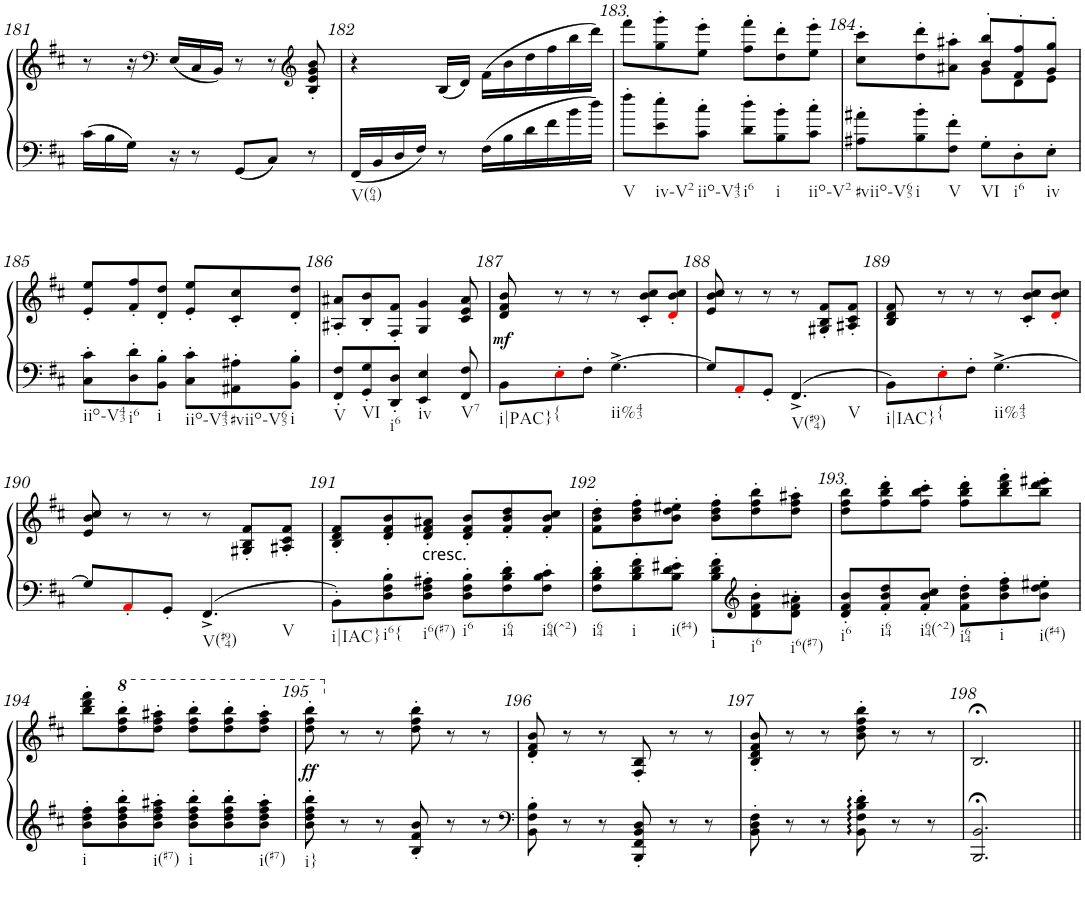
**kern	**kern	**dynam
*part1	*part1	*part1
*staff2	*staff1	*staff1/2
*I"Klavier	*	*
*I'Klav.	*	*
!!LO:PB:g=z
*clefF4	*clefG2	*
*k[f#c#]	*k[f#c#]	*
*D:	*D:	*
*M6/8	*M6/8	*
=181	=181	=181
16c#\LL	8r	.
16B\	.	.
16G\JJ	16r	.
*	*clefF4	*
16r	(16E/LL	.
8r	16C#/	.
.	16BB/JJ)	.
8GG/L	8r	.
8C#/J	8r	.
*	*clefG2	*
8r	8B/' 8e/' 8g/' 8b/'	.
=182	=182	=182
!LO:TX:b:t=V(64)	!	!
16FF#/LL	4r	.
16BB/	.	.
16D/	.	.
16F#/JJ	.	.
8r	(16B/LL	.
.	16d/JJ)	.
16F#\LL	(16f#\LL	.
16B\	16b\	.
16d\	16dd\	.
16f#\	16ff#\	.
16b\	16bb\	.
16dd\JJ	16ddd\JJ)	.
=183	=183	=183
!LO:TX:b:t=V	!	!
8ff#'\L	8fff#'\L	.
!LO:TX:b:t=iv-V2	!	!
8e\' 8ee\'	8gg\' 8ggg\'	.
!LO:TX:b:t=iio-V43	!	!
8c#\' 8cc#\'J	8ee\' 8eee\'J	.
!LO:TX:b:t=i6	!	!
8d\' 8dd\'L	8ff#\' 8fff#\'L	.
!LO:TX:b:t=i	!	!
8B\' 8b\'	8dd\' 8ddd\'	.
!LO:TX:b:t=iio-V2	!	!
8c#\' 8cc#\'J	8ee\' 8eee\'J	.
=184	=184	=184
*	*^	*
!LO:TX:b:t=#viio-V65	!	!	!
8A#X\' 8a#X\'L	8cc#\' 8ccc#\'L	4.ryy	.
!LO:TX:b:t=i	!	!	!
8B\' 8b\'	8dd\' 8ddd\'	.	.
!LO:TX:b:t=V	!	!	!
8F#\' 8f#\'J	8a#X\' 8aa#X\'J	.	.
!LO:TX:b:t=VI	!	!	!
8G'\L	8b/' 8bb/'L	8g\L	.
!LO:TX:b:t=i6	!	!	!
8D'\	8f#/' 8ff#/'	8d\	.
!LO:TX:b:t=iv	!	!	!
8E'\J	8g/' 8gg/'J	8e\J	.
!!LO:LB:g=z
=185	=185	=185	=185
!LO:TX:b:t=iio-V43	!	!	!
*	*v	*v	*
8C#\' 8c#\'L	8e/' 8ee/'L	.
!LO:TX:b:t=i6	!	!
8D\' 8d\'	8f#/' 8ff#/'	.
!LO:TX:b:t=i	!	!
8BB\' 8B\'J	8d/' 8dd/'J	.
!LO:TX:b:t=iio-V43	!	!
8C#\' 8c#\'L	8e/' 8ee/'L	.
!LO:TX:b:t=#viio-V65	!	!
8AA#X\' 8A#X\'	8c#/' 8cc#/'	.
!LO:TX:b:t=i	!	!
8BB\' 8B\'J	8d/' 8dd/'J	.
=186	=186	=186
!LO:TX:b:t=V	!	!
8FF#/' 8F#/'L	8A#X/' 8a#X/'L	.
!LO:TX:b:t=VI	!	!
8GG/' 8G/'	8B/' 8b/'	.
!LO:TX:b:t=i6	!	!
8DD/' 8D/'J	8F#/' 8f#/'J	.
!LO:TX:b:t=iv	!	!
4EE/ 4E/	4G/ 4g/	.
!LO:TX:b:t=V7	!	!
8FF#/ 8F#/	8c#/ 8e/ 8a#/	.
=187	=187	=187
!LO:TX:b:t=i|PAC}	!	!
!	!	!LO:DY:b
8BB\L	8d/ 8f#/ 8b/	mf
!LO:TX:b:t={	!	!
8E'i\	8r	.
8F#'\J	8r	.
!LO:TX:b:t=ii%43	!	!
[4.G^\	8r	.
.	8c#/' 8b/' 8cc#/'L	.
.	8di/' 8b/' 8cc#/'J	.
=188	=188	=188
8G/L]	8e/ 8b/ 8cc#/	.
8AA'i/	8r	.
8GG'/J	8r	.
!LO:TX:b:t=V(#94)	!	!
!LO:TX:b:t=V	!	!
4.FF#^/	8r	.
.	8G#X/' 8B/' 8f#/'L	.
.	8A#X/' 8c#/' 8f#/'J	.
=189	=189	=189
!LO:TX:b:t=i|IAC}	!	!
8BB\L	8B/ 8d/ 8f#/	.
!LO:TX:b:t={	!	!
8E'i\	8r	.
8F#'\J	8r	.
!LO:TX:b:t=ii%43	!	!
[4.G^\	8r	.
.	8c#/' 8b/' 8cc#/'L	.
.	8di/' 8b/' 8cc#/'J	.
!!LO:LB:g=z
=190	=190	=190
8G/L]	8e/ 8b/ 8cc#/	.
8AA'i/	8r	.
8GG'/J	8r	.
!LO:TX:b:t=V(#94)	!	!
!LO:TX:b:t=V	!	!
4.FF#^/	8r	.
.	8G#X/' 8B/' 8f#/'L	.
.	8A#X/' 8c#/' 8f#/'J	.
=191	=191	=191
!LO:TX:b:t=i|IAC}	!	!
8BB'\L	8B/' 8d/' 8f#/'L	.
!LO:TX:b:t=i6{	!	!
8D\' 8F#\' 8B\'	8d/' 8f#/' 8b/'	.
!LO:TX:a:t=cresc.	!	!
!LO:TX:b:t=i6(#7)	!	!
8D\' 8F#\' 8A#X\'J	8d/' 8f#/' 8a#X/'J	.
!LO:TX:b:t=i6	!	!
8D\' 8F#\' 8B\'L	8d/' 8f#/' 8b/'L	.
!LO:TX:b:t=i64	!	!
8F#\' 8B\' 8d\'	8f#/' 8b/' 8dd/'	.
!LO:TX:b:t=i64(^2)	!	!
8F#\' 8B\' 8c#\'J	8f#/' 8b/' 8cc#/'J	.
=192	=192	=192
!LO:TX:b:t=i64	!	!
8F#\' 8B\' 8d\'L	8f#\' 8b\' 8dd\'L	.
!LO:TX:b:t=i	!	!
8B\' 8d\' 8f#\'	8b\' 8dd\' 8ff#\'	.
!LO:TX:b:t=i(#4)	!	!
8B\' 8d\' 8e#X\'J	8b\' 8dd\' 8ee#X\'J	.
!LO:TX:b:t=i	!	!
8B\' 8d\' 8f#\'L	8b\' 8dd\' 8ff#\'L	.
*clefG2	*	*
!LO:TX:b:t=i6	!	!
8d\' 8f#\' 8b\'	8dd\' 8ff#\' 8bb\'	.
!LO:TX:b:t=i6(#7)	!	!
8d\' 8f#\' 8a#X\'J	8dd\' 8ff#\' 8aa#X\'J	.
=193	=193	=193
!LO:TX:b:t=i6	!	!
8d/' 8f#/' 8b/'L	8dd\' 8ff#\' 8bb\'L	.
!LO:TX:b:t=i64	!	!
8f#/' 8b/' 8dd/'	8ff#\' 8bb\' 8ddd\'	.
!LO:TX:b:t=i64(^2)	!	!
8f#/' 8b/' 8cc#/'J	8ff#\' 8bb\' 8ccc#\'J	.
!LO:TX:b:t=i64	!	!
8f#\' 8b\' 8dd\'L	8ff#\' 8bb\' 8ddd\'L	.
!LO:TX:b:t=i	!	!
8b\' 8dd\' 8ff#\'	8bb\' 8ddd\' 8fff#\'	.
!LO:TX:b:t=i(#4)	!	!
8b\' 8dd\' 8ee#X\'J	8bb\' 8ddd\' 8eee#X\'J	.
!!LO:LB:g=z
=194	=194	=194
!LO:TX:b:t=i	!	!
8b\' 8dd\' 8ff#\'L	8bb\' 8ddd\' 8fff#\'L	.
8b\' 8dd\' 8ff#\' 8bb\'	8ddd\' 8fff#\' 8bbb\'	.
!LO:TX:b:t=i(#7)	!	!
8b\' 8dd\' 8ff#\' 8aa#X\'J	8ddd\' 8fff#\' 8aaa#X\'J	.
!LO:TX:b:t=i	!	!
8b\' 8dd\' 8ff#\' 8bb\'L	8ddd\' 8fff#\' 8bbb\'L	.
8b\' 8dd\' 8ff#\' 8bb\'	8ddd\' 8fff#\' 8bbb\'	.
!LO:TX:b:t=i(#7)	!	!
8b\' 8dd\' 8ff#\' 8aa#\'J	8ddd\' 8fff#\' 8aaa#\'J	.
=195	=195	=195
!LO:TX:b:t=i}	!	!
!	!	!LO:DY:b
8b\' 8dd\' 8ff#\' 8bb\'	8ddd\' 8fff#\' 8bbb\'	ff
8r	8r	.
8r	8r	.
8B/' 8f#/' 8b/'	8dd\' 8ff#\' 8bb\'	.
8r	8r	.
8r	8r	.
=196	=196	=196
*clefF4	*	*
8BB\' 8F#\' 8B\'	8d/' 8f#/' 8b/'	.
8r	8r	.
8r	8r	.
8BBB/' 8FF#/' 8BB/' 8D/'	8F#/' 8B/'	.
8r	8r	.
8r	8r	.
=197	=197	=197
8BB\' 8D\' 8F#\'	8B/' 8d/' 8f#/' 8b/'	.
8r	8r	.
8r	8r	.
8BB\:' 8F#\:' 8B\:' 8d\:'	8b\' 8dd\' 8ff#\' 8bb\'	.
8r	8r	.
8r	8r	.
=198	=198	=198
2.BBB/;< 2.BB/;<	2.B;</	.
=||	=||	=||
*-	*-	*-
